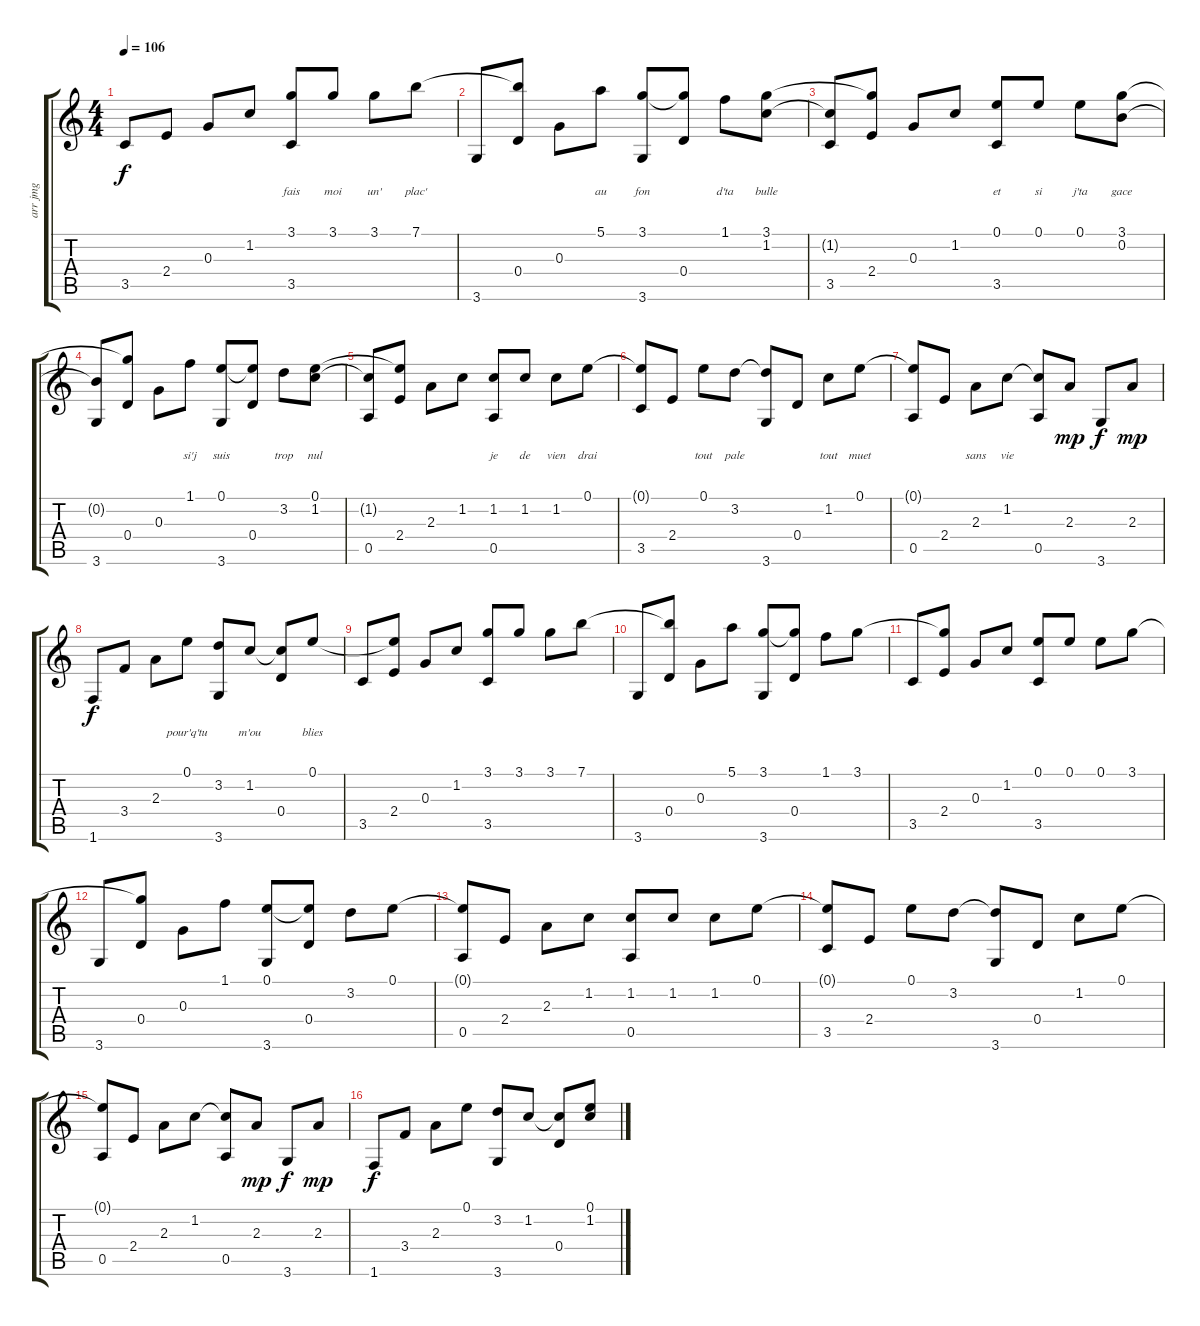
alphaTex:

\track ("arr jmg" "arr jmg") {instrument acousticguitarnylon}
\staff {score tabs}
\tuning (E4 B3 G3 D3 A2 E2) {hide}
\ts (4 4)
\tempo 106
\clef g2
\ks c
3.5.8{lyrics (0 "") lyrics (1 "") lyrics (2 "") lyrics (3 "") lyrics (4 "") dy f instrument acousticguitarnylon} 2.4.8{lyrics (0 "") lyrics (1 "") lyrics (2 "") lyrics (3 "") lyrics (4 "")} 0.3.8{lyrics (0 "") lyrics (1 "") lyrics (2 "") lyrics (3 "") lyrics (4 "")} 1.2.8{lyrics (0 "") lyrics (1 "") lyrics (2 "") lyrics (3 "") lyrics (4 "")} (3.1 3.5).8{lyrics (0 "fais") lyrics (1 "") lyrics (2 "") lyrics (3 "") lyrics (4 "")} 3.1.8{lyrics (0 "moi") lyrics (1 "") lyrics (2 "") lyrics (3 "") lyrics (4 "")} 3.1.8{lyrics (0 "un'") lyrics (1 "") lyrics (2 "") lyrics (3 "") lyrics (4 "")} 7.1.8{lyrics (0 "plac'") lyrics (1 "") lyrics (2 "") lyrics (3 "") lyrics (4 "")} |
3.6.8{lyrics (0 "") lyrics (1 "") lyrics (2 "") lyrics (3 "") lyrics (4 "")} (7.1{t} 0.4).8{lyrics (0 "") lyrics (1 "") lyrics (2 "") lyrics (3 "") lyrics (4 "")} 0.3.8{lyrics (0 "") lyrics (1 "") lyrics (2 "") lyrics (3 "") lyrics (4 "")} 5.1.8{lyrics (0 "au") lyrics (1 "") lyrics (2 "") lyrics (3 "") lyrics (4 "")} (3.1 3.6).8{lyrics (0 "fon") lyrics (1 "") lyrics (2 "") lyrics (3 "") lyrics (4 "")} (3.1{t} 0.4).8{lyrics (0 "") lyrics (1 "") lyrics (2 "") lyrics (3 "") lyrics (4 "")} 1.1.8{lyrics (0 "d'ta") lyrics (1 "") lyrics (2 "") lyrics (3 "") lyrics (4 "")} (3.1 1.2).8{lyrics (0 "bulle") lyrics (1 "") lyrics (2 "") lyrics (3 "") lyrics (4 "")} |
(1.2{t} 3.5).8{lyrics (0 "") lyrics (1 "") lyrics (2 "") lyrics (3 "") lyrics (4 "")} (3.1{t} 2.4).8{lyrics (0 "") lyrics (1 "") lyrics (2 "") lyrics (3 "") lyrics (4 "")} 0.3.8{lyrics (0 "") lyrics (1 "") lyrics (2 "") lyrics (3 "") lyrics (4 "")} 1.2.8{lyrics (0 "") lyrics (1 "") lyrics (2 "") lyrics (3 "") lyrics (4 "")} (0.1 3.5).8{lyrics (0 "et") lyrics (1 "") lyrics (2 "") lyrics (3 "") lyrics (4 "")} 0.1.8{lyrics (0 "si") lyrics (1 "") lyrics (2 "") lyrics (3 "") lyrics (4 "")} 0.1.8{lyrics (0 "j'ta") lyrics (1 "") lyrics (2 "") lyrics (3 "") lyrics (4 "")} (3.1 0.2).8{lyrics (0 "gace") lyrics (1 "") lyrics (2 "") lyrics (3 "") lyrics (4 "")} |
(0.2{t} 3.6).8{lyrics (0 "") lyrics (1 "") lyrics (2 "") lyrics (3 "") lyrics (4 "")} (3.1{t} 0.4).8{lyrics (0 "") lyrics (1 "") lyrics (2 "") lyrics (3 "") lyrics (4 "")} 0.3.8{lyrics (0 "") lyrics (1 "") lyrics (2 "") lyrics (3 "") lyrics (4 "")} 1.1.8{lyrics (0 "si'j") lyrics (1 "") lyrics (2 "") lyrics (3 "") lyrics (4 "")} (0.1 3.6).8{lyrics (0 "suis") lyrics (1 "") lyrics (2 "") lyrics (3 "") lyrics (4 "")} (0.1{t} 0.4).8{lyrics (0 "") lyrics (1 "") lyrics (2 "") lyrics (3 "") lyrics (4 "")} 3.2.8{lyrics (0 "trop") lyrics (1 "") lyrics (2 "") lyrics (3 "") lyrics (4 "")} (0.1 1.2).8{lyrics (0 "nul") lyrics (1 "") lyrics (2 "") lyrics (3 "") lyrics (4 "")} |
(1.2{t} 0.5).8{lyrics (0 "") lyrics (1 "") lyrics (2 "") lyrics (3 "") lyrics (4 "")} (0.1{t} 2.4).8{lyrics (0 "") lyrics (1 "") lyrics (2 "") lyrics (3 "") lyrics (4 "")} 2.3.8{lyrics (0 "") lyrics (1 "") lyrics (2 "") lyrics (3 "") lyrics (4 "")} 1.2.8{lyrics (0 "") lyrics (1 "") lyrics (2 "") lyrics (3 "") lyrics (4 "")} (1.2 0.5).8{lyrics (0 "je") lyrics (1 "") lyrics (2 "") lyrics (3 "") lyrics (4 "")} 1.2.8{lyrics (0 "de") lyrics (1 "") lyrics (2 "") lyrics (3 "") lyrics (4 "")} 1.2.8{lyrics (0 "vien") lyrics (1 "") lyrics (2 "") lyrics (3 "") lyrics (4 "")} 0.1.8{lyrics (0 "drai") lyrics (1 "") lyrics (2 "") lyrics (3 "") lyrics (4 "")} |
(0.1{t} 3.5).8{lyrics (0 "") lyrics (1 "") lyrics (2 "") lyrics (3 "") lyrics (4 "")} 2.4.8{lyrics (0 "") lyrics (1 "") lyrics (2 "") lyrics (3 "") lyrics (4 "")} 0.1.8{lyrics (0 "tout") lyrics (1 "") lyrics (2 "") lyrics (3 "") lyrics (4 "")} 3.2.8{lyrics (0 "pale") lyrics (1 "") lyrics (2 "") lyrics (3 "") lyrics (4 "")} (3.2{t} 3.6).8{lyrics (0 "") lyrics (1 "") lyrics (2 "") lyrics (3 "") lyrics (4 "")} 0.4.8{lyrics (0 "") lyrics (1 "") lyrics (2 "") lyrics (3 "") lyrics (4 "")} 1.2.8{lyrics (0 "tout") lyrics (1 "") lyrics (2 "") lyrics (3 "") lyrics (4 "")} 0.1.8{lyrics (0 "muet") lyrics (1 "") lyrics (2 "") lyrics (3 "") lyrics (4 "")} |
(0.1{t} 0.5).8{lyrics (0 "") lyrics (1 "") lyrics (2 "") lyrics (3 "") lyrics (4 "")} 2.4.8{lyrics (0 "") lyrics (1 "") lyrics (2 "") lyrics (3 "") lyrics (4 "")} 2.3.8{lyrics (0 "sans") lyrics (1 "") lyrics (2 "") lyrics (3 "") lyrics (4 "")} 1.2.8{lyrics (0 "vie") lyrics (1 "") lyrics (2 "") lyrics (3 "") lyrics (4 "")} (1.2{t} 0.5).8{lyrics (0 "") lyrics (1 "") lyrics (2 "") lyrics (3 "") lyrics (4 "")} 2.3.8{lyrics (0 "") lyrics (1 "") lyrics (2 "") lyrics (3 "") lyrics (4 "") dy mp} 3.6.8{lyrics (0 "") lyrics (1 "") lyrics (2 "") lyrics (3 "") lyrics (4 "") dy f} 2.3.8{lyrics (0 "") lyrics (1 "") lyrics (2 "") lyrics (3 "") lyrics (4 "") dy mp} |
1.6.8{lyrics (0 "") lyrics (1 "") lyrics (2 "") lyrics (3 "") lyrics (4 "") dy f} 3.4.8{lyrics (0 "") lyrics (1 "") lyrics (2 "") lyrics (3 "") lyrics (4 "")} 2.3.8{lyrics (0 "") lyrics (1 "") lyrics (2 "") lyrics (3 "") lyrics (4 "")} 0.1.8{lyrics (0 "pour'q'tu") lyrics (1 "") lyrics (2 "") lyrics (3 "") lyrics (4 "")} (3.2 3.6).8{lyrics (0 "") lyrics (1 "") lyrics (2 "") lyrics (3 "") lyrics (4 "")} 1.2.8{lyrics (0 "m'ou") lyrics (1 "") lyrics (2 "") lyrics (3 "") lyrics (4 "")} (1.2{t} 0.4).8{lyrics (0 "") lyrics (1 "") lyrics (2 "") lyrics (3 "") lyrics (4 "")} 0.1.8{lyrics (0 "blies") lyrics (1 "") lyrics (2 "") lyrics (3 "") lyrics (4 "")} |
3.5.8{lyrics (0 "") lyrics (1 "") lyrics (2 "") lyrics (3 "") lyrics (4 "")} (0.1{t} 2.4).8 0.3.8 1.2.8 (3.1 3.5).8 3.1.8 3.1.8 7.1.8 |
3.6.8 (7.1{t} 0.4).8 0.3.8 5.1.8 (3.1 3.6).8 (3.1{t} 0.4).8 1.1.8 3.1.8 |
3.5.8 (3.1{t} 2.4).8 0.3.8 1.2.8 (0.1 3.5).8 0.1.8 0.1.8 3.1.8 |
3.6.8 (3.1{t} 0.4).8 0.3.8 1.1.8 (0.1 3.6).8 (0.1{t} 0.4).8 3.2.8 0.1.8 |
(0.1{t} 0.5).8 2.4.8 2.3.8 1.2.8 (1.2 0.5).8 1.2.8 1.2.8 0.1.8 |
(0.1{t} 3.5).8 2.4.8 0.1.8 3.2.8 (3.2{t} 3.6).8 0.4.8 1.2.8 0.1.8 |
(0.1{t} 0.5).8 2.4.8 2.3.8 1.2.8 (1.2{t} 0.5).8 2.3.8{dy mp} 3.6.8{dy f} 2.3.8{dy mp} |
1.6.8{dy f} 3.4.8 2.3.8 0.1.8 (3.2 3.6).8 1.2.8 (1.2{t} 0.4).8 (0.1 1.2).8
